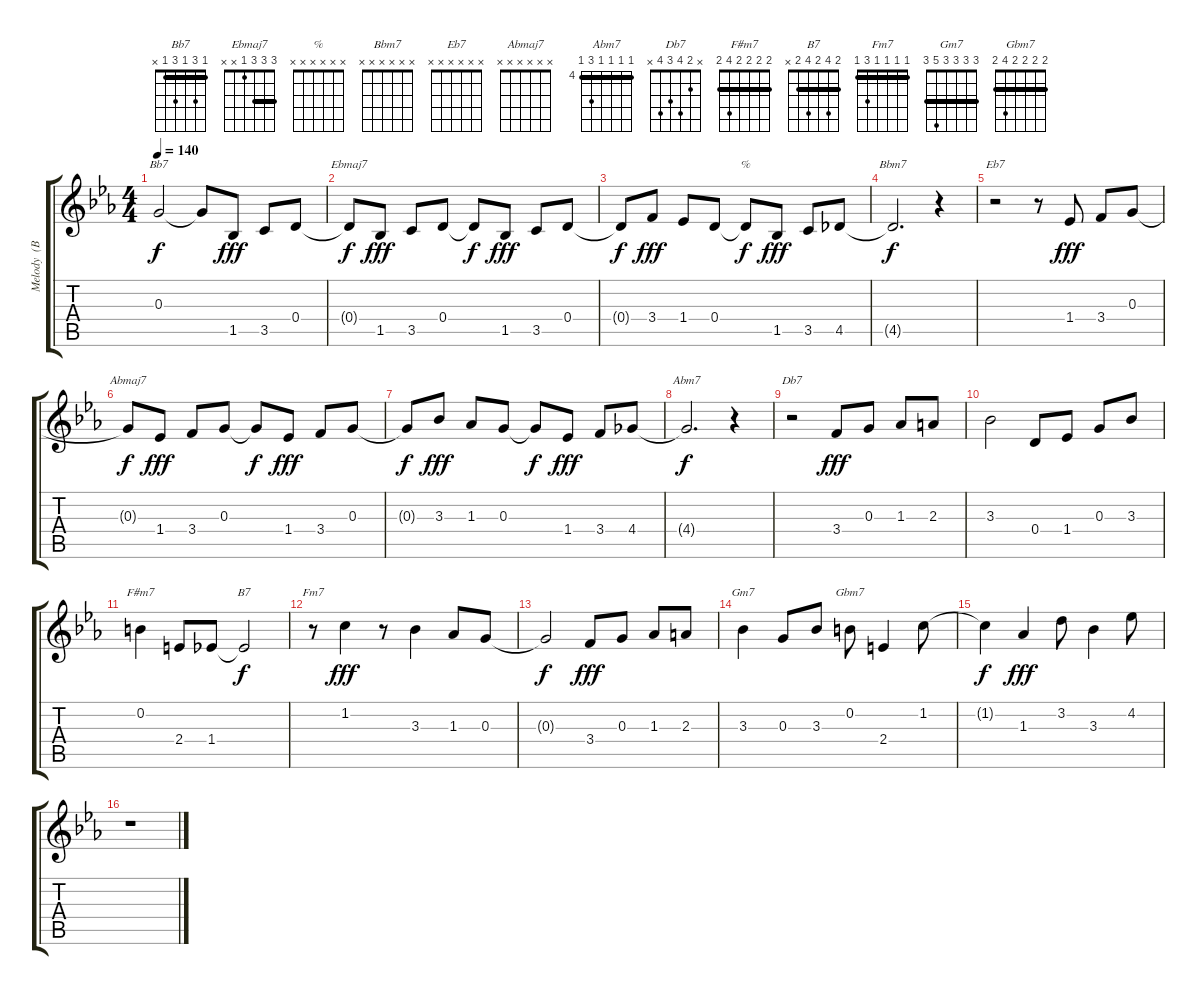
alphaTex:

\track ("Melody  (BB)" "Melody  (B") {instrument acousticguitarnylon}
\staff {score tabs}
\tuning (E4 B3 G3 D3 A2 E2) {hide}
\chord ("Bb7" 1 3 1 3 1 x) {barre 1}
\chord ("Ebmaj7" 3 3 3 1 x x) {barre 3}
\chord ("%" x x x x x x)
\chord ("Bbm7" x x x x x x)
\chord ("Eb7" x x x x x x)
\chord ("Abmaj7" x x x x x x)
\chord ("Abm7" 4 4 4 4 6 4) {firstfret 4 barre 4}
\chord ("Db7" x 2 4 3 4 x)
\chord ("F#m7" 2 2 2 2 4 2) {barre 2}
\chord ("B7" 2 4 2 4 2 x) {barre 2}
\chord ("Fm7" 1 1 1 1 3 1) {barre 1}
\chord ("Gm7" 3 3 3 3 5 3) {barre 3}
\chord ("Gbm7" 2 2 2 2 4 2) {barre 2}
\ts (4 4)
\tempo 140
\clef g2
\ks eb
0.3{t}.2{ch "Bb7" dy f} 0.3{t}.8 1.5.8{dy fff} 3.5.8 0.4.8 |
0.4{t}.8{ch "Ebmaj7" dy f} 1.5.8{dy fff} 3.5.8 0.4.8 0.4{t}.8{dy f} 1.5.8{dy fff} 3.5.8 0.4.8 |
0.4{t}.8{dy f} 3.4.8{dy fff} 1.4.8 0.4.8 0.4{t}.8{ch "%" dy f} 1.5.8{dy fff} 3.5.8 4.5.8 |
4.5{t}.2{d ch "Bbm7" dy f} r.4 |
r.2{ch "Eb7"} r.8 1.4.8{dy fff} 3.4.8 0.3.8 |
0.3{t}.8{ch "Abmaj7" dy f} 1.4.8{dy fff} 3.4.8 0.3.8 0.3{t}.8{dy f} 1.4.8{dy fff} 3.4.8 0.3.8 |
0.3{t}.8{dy f} 3.3.8{dy fff} 1.3.8 0.3.8 0.3{t}.8{dy f} 1.4.8{dy fff} 3.4.8 4.4.8 |
4.4{t}.2{d ch "Abm7" dy f} r.4 |
r.2{ch "Db7"} 3.4.8{dy fff} 0.3.8 1.3.8 2.3.8 |
3.3.2 0.4.8 1.4.8 0.3.8 3.3.8 |
0.2.4{ch "F#m7"} 2.4.8 1.4.8 1.4{t}.2{ch "B7" dy f} |
r.8{ch "Fm7"} 1.2.4{dy fff} r.8 3.3.4 1.3.8 0.3.8 |
0.3{t}.2{dy f} 3.4.8{dy fff} 0.3.8 1.3.8 2.3.8 |
3.3.4{ch "Gm7"} 0.3.8 3.3.8 0.2.8{ch "Gbm7"} 2.4.4 1.2.8 |
1.2{t}.4{dy f} 1.3.4{dy fff} 3.2.8 3.3.4 4.2.8 |
r.1
